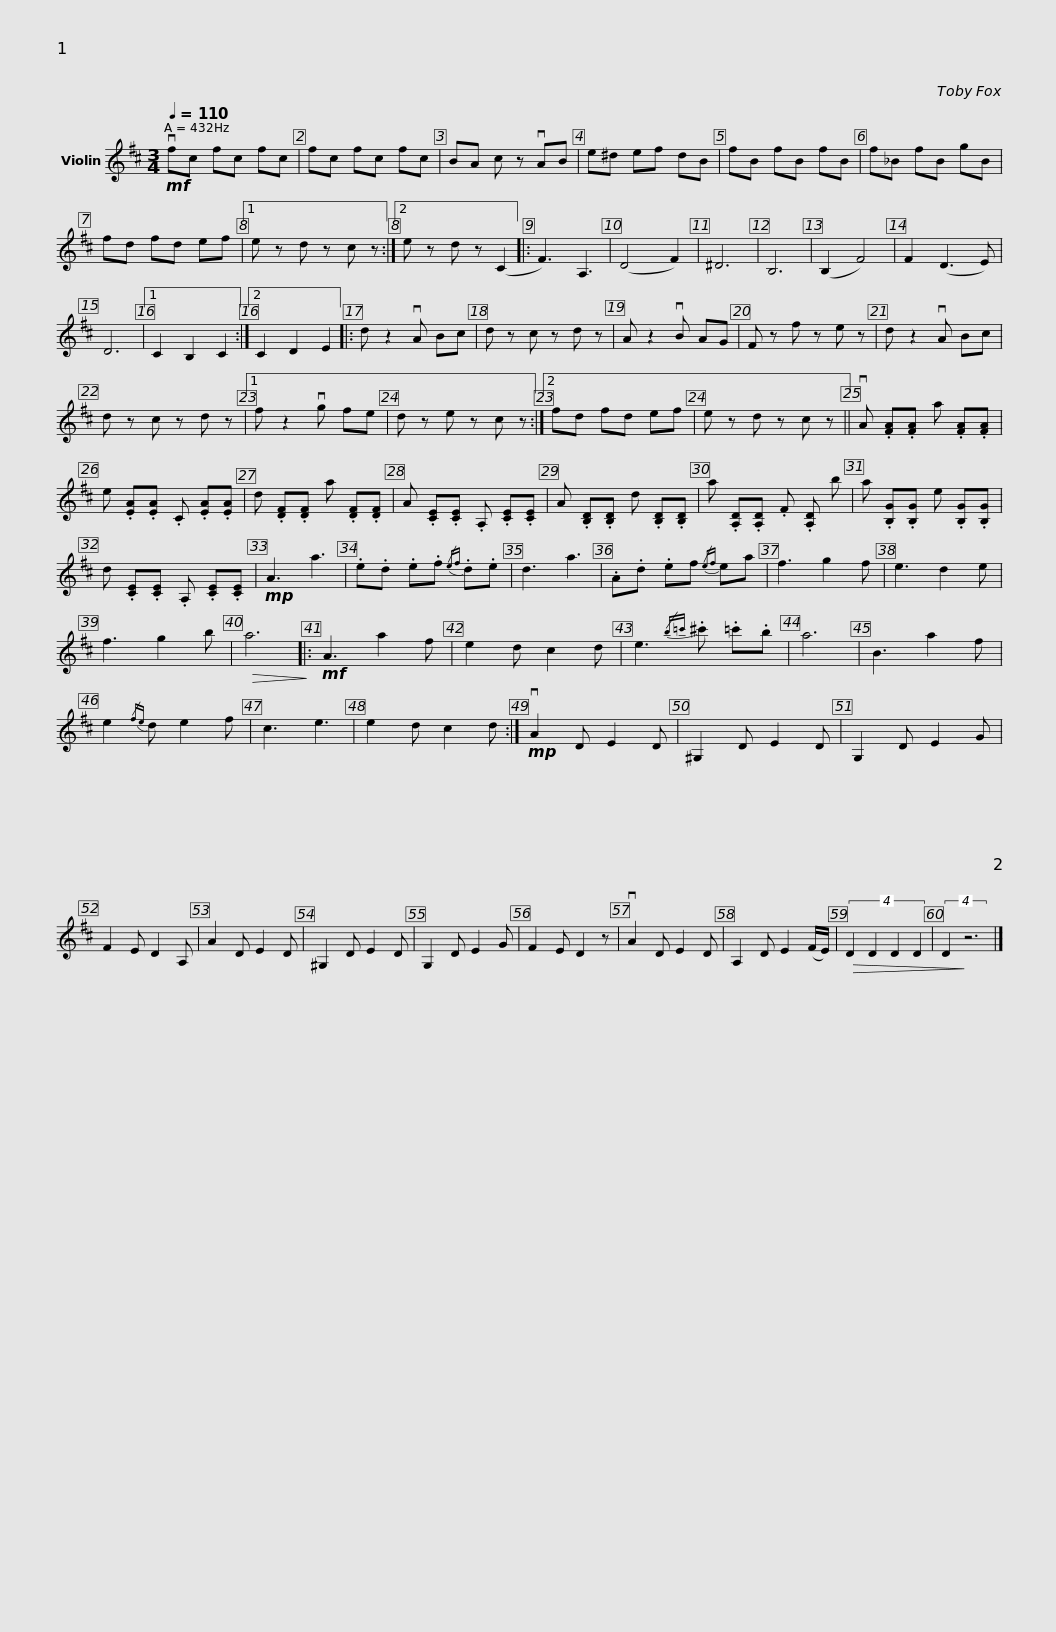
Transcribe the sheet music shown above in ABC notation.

X:1
L:1/8
Q:1/4=110
M:3/4
I:linebreak $
K:D
V:1 treble
V:1
!mf! vfc fc fc | fc fc fc | BA c z vAB | e^d ef dB |$ fB fB fB | %5
 f_B fB gB | fd fd ef |1 e z d z c z :|2 e z d z (C2 |:$ F3) A,3 | %10
 (D4 F2) | ^D6 | B,6 | (B,2 F4) | F2 (D3 E) | %15
 D6 |1 C2 B,2 C2 :|2 C2 D2 E2 |:$ d z2 vA Bc | d z c z d z | %20
 A z2 vB AG | F z f z e z |$ d z2 vA Bc | d z c z d z |1 f z2 vg fe | %25
 d z e z c z :|2 fd fd ef | e z d z c z ||$ vA .[FA].[FA] a .[FA].[FA] | e .[EA].[EA] .C .[EA].[EA] | %30
 d .[DF].[DF] a .[DF].[DF] | A .[CE].[CE] .A, .[CE].[CE] |$ A .[B,D].[B,D] d .[B,D].[B,D] | a .[A,D].[A,D] .F .[A,D] b | a .[B,G].[B,G] e .[B,G].[B,G] | %35
 d .[CE].[CE] .A, .[CE].[CE] |$!mp! A3 a3 | .e.d .e.f{/ef} .d.e | d3 a3 | .A.d .ef{/ef} ea | %40
 f3 g2 f | e3 d2 e | f3 g2 b |!>(! a6!>)! |:$!mf! A3 a2 f | %45
 e2 d c2 d | e3{/b=c'} .^c' .=c'.b | a6 |$ B3 a2 f | e2{/fe} d e2 f | %50
 c3 e3 | e2 d c2 d :|$!mp! vA2 D E2 D | ^G,2 D E2 D | G,2 D E2 G | %55
 F2 E D2 A, |$ A2 D E2 D | ^G,2 D E2 D | G,2 D E2 G | F2 E D2 z |$ %60
 vA2 D E2 D | A,2 D E2 (F/E/) |!>(! (4:3:4D2 D2 D2 D2 | (4:3:2D2!>)! z6 |] %64
